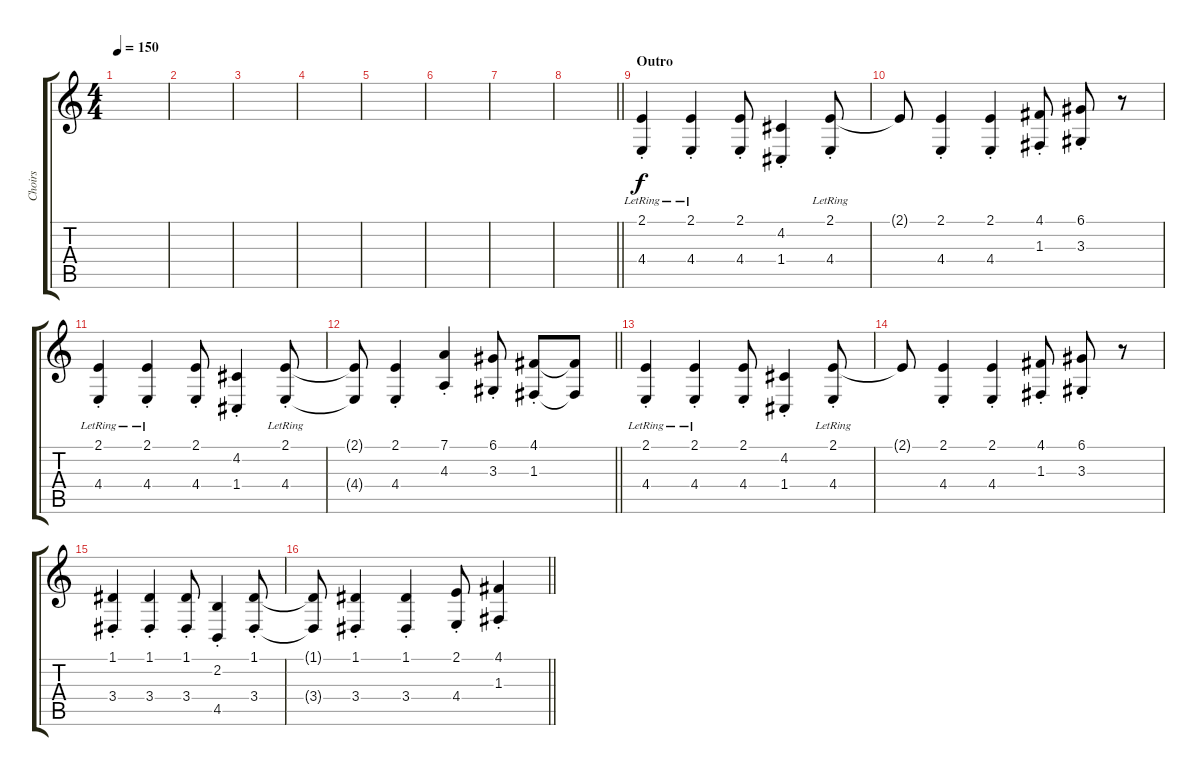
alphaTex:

\track ("Choirs" "Choirs") {instrument choiraahs}
\staff {score tabs}
\tuning (D4 A3 F3 C3 G2 C2) {hide}
\ts (4 4)
\section ("" "")
\tempo 150
\clef g2
\ks c
|
|
|
|
|
|
|
\barLineRight lightlight
|
\section ("" "Outro")
(2.1{st lr} 4.4).4 (2.1{st lr} 4.4).4 (2.1{st} 4.4).8 (4.2{st} 1.4).4 (2.1{st lr} 4.4).8 |
2.1{t}.8 (2.1{st} 4.4).4 (2.1{st} 4.4).4 (4.1{st} 1.3).8 (6.1{st} 3.3).8 r.8 |
(2.1{st lr} 4.4).4 (2.1{st lr} 4.4).4 (2.1{st} 4.4).8 (4.2{st} 1.4).4 (2.1{st lr} 4.4).8 |
\barLineRight lightlight
(2.1{t} 4.4{t}).8 (2.1{st} 4.4).4 (7.1{st} 4.3).4 (6.1{st} 3.3).8 (4.1{st} 1.3).8 (4.1{t} 1.3{t}).8 |
(2.1{st lr} 4.4).4 (2.1{st lr} 4.4).4 (2.1{st} 4.4).8 (4.2{st} 1.4).4 (2.1{st lr} 4.4).8 |
2.1{t}.8 (2.1{st} 4.4).4 (2.1{st} 4.4).4 (4.1{st} 1.3).8 (6.1{st} 3.3).8 r.8 |
(1.1{st} 3.4).4 (1.1{st} 3.4).4 (1.1{st} 3.4).8 (2.2{st} 4.5).4 (1.1{st} 3.4).8 |
\barLineRight lightlight
(1.1{t} 3.4{t}).8 (1.1{st} 3.4).4 (1.1{st} 3.4).4 (2.1{st} 4.4).8 (4.1{st} 1.3).4
